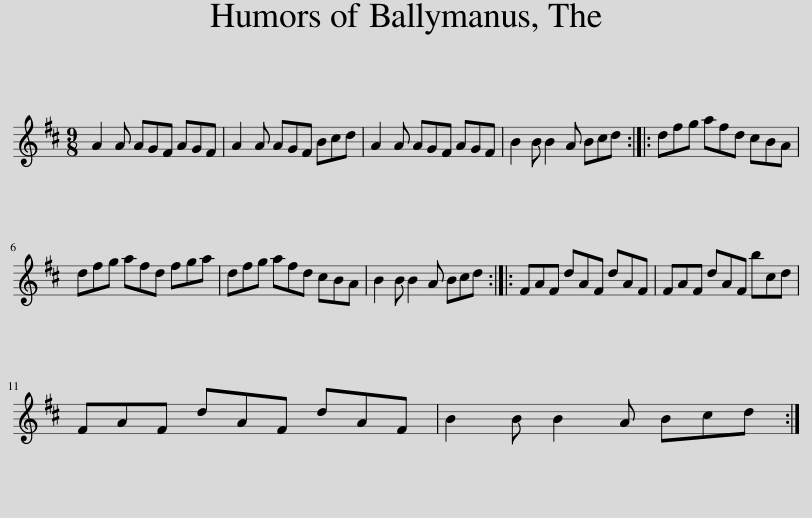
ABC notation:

X:1
L:1/8
M:9/8
I:linebreak $
K:D
V:1 treble
V:1
 A2 A AGF AGF | A2 A AGF Bcd | A2 A AGF AGF | B2 B B2 A Bcd :: dfg afd cBA |$ %5
 dfg afd fga | dfg afd cBA | B2 B B2 A Bcd :: FAF dAF dAF | FAF dAF bcd |$ %10
 FAF dAF dAF | B2 B B2 A Bcd :| %12
